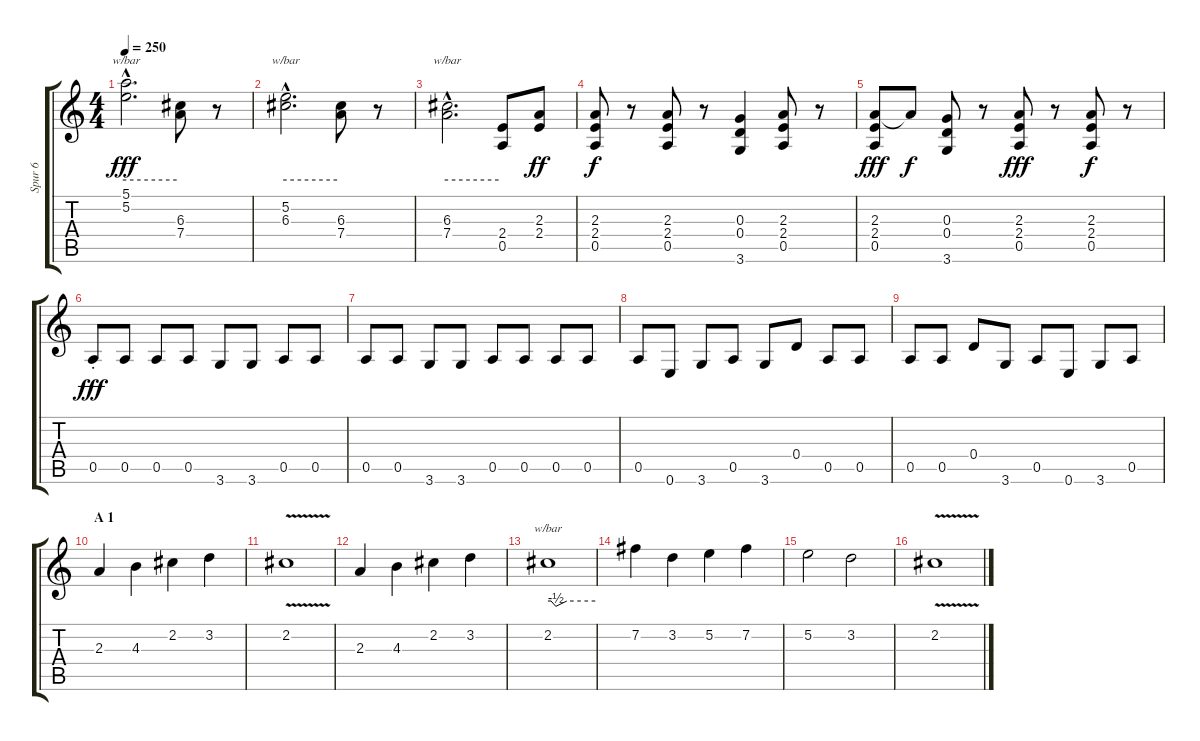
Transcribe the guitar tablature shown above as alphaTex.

\track ("Spur 6" "Spur 6") {instrument acousticguitarnylon}
\staff {score tabs}
\tuning (E4 B3 G3 D3 A2 E2) {hide}
\ts (4 4)
\tempo 250
\clef g2
\ks c
(5.1{hac} 5.2{hac}).2{d tbe (hold default 0 0 60 0) dy fff instrument electricbasspick} (6.3 7.4).8 r.8 |
(5.2{hac} 6.3{hac}).2{d tbe (hold default 0 0 60 0)} (6.3 7.4).8 r.8 |
(6.3{hac} 7.4{hac}).2{d tbe (hold default 0 0 60 0)} (2.4 0.5).8 (2.3 2.4).8{dy ff} |
(2.3 2.4 0.5).8{dy f} r.8 (2.3 2.4 0.5).8 r.8 (0.3 0.4 3.6).4 (2.3 2.4 0.5).8 r.8 |
(2.3 2.4 0.5).8{dy fff} 2.3{t}.8{dy f} (0.3 0.4 3.6).8 r.8 (2.3 2.4 0.5).8{dy fff} r.8 (2.3 2.4 0.5).8{dy f} r.8 |
0.5{st}.8{dy fff volume 16 instrument electricguitarmuted} 0.5.8 0.5.8 0.5.8 3.6.8 3.6.8 0.5.8 0.5.8 |
0.5.8 0.5.8 3.6.8 3.6.8 0.5.8 0.5.8 0.5.8 0.5.8 |
0.5.8 0.6.8 3.6.8 0.5.8 3.6.8 0.4.8 0.5.8 0.5.8 |
0.5.8 0.5.8 0.4.8 3.6.8 0.5.8 0.6.8 3.6.8 0.5.8 |
\section ("" "A 1")
2.3.4{volume 16 instrument electricguitarjazz} 4.3.4 2.2.4 3.2.4 |
2.2{v}.1 |
2.3.4 4.3.4 2.2.4 3.2.4 |
2.2.1{tbe (custom default 0 0 4 0 10 -2 24 0 60 0)} |
7.2.4 3.2.4 5.2.4 7.2.4 |
5.2.2 3.2.2 |
2.2{v}.1
